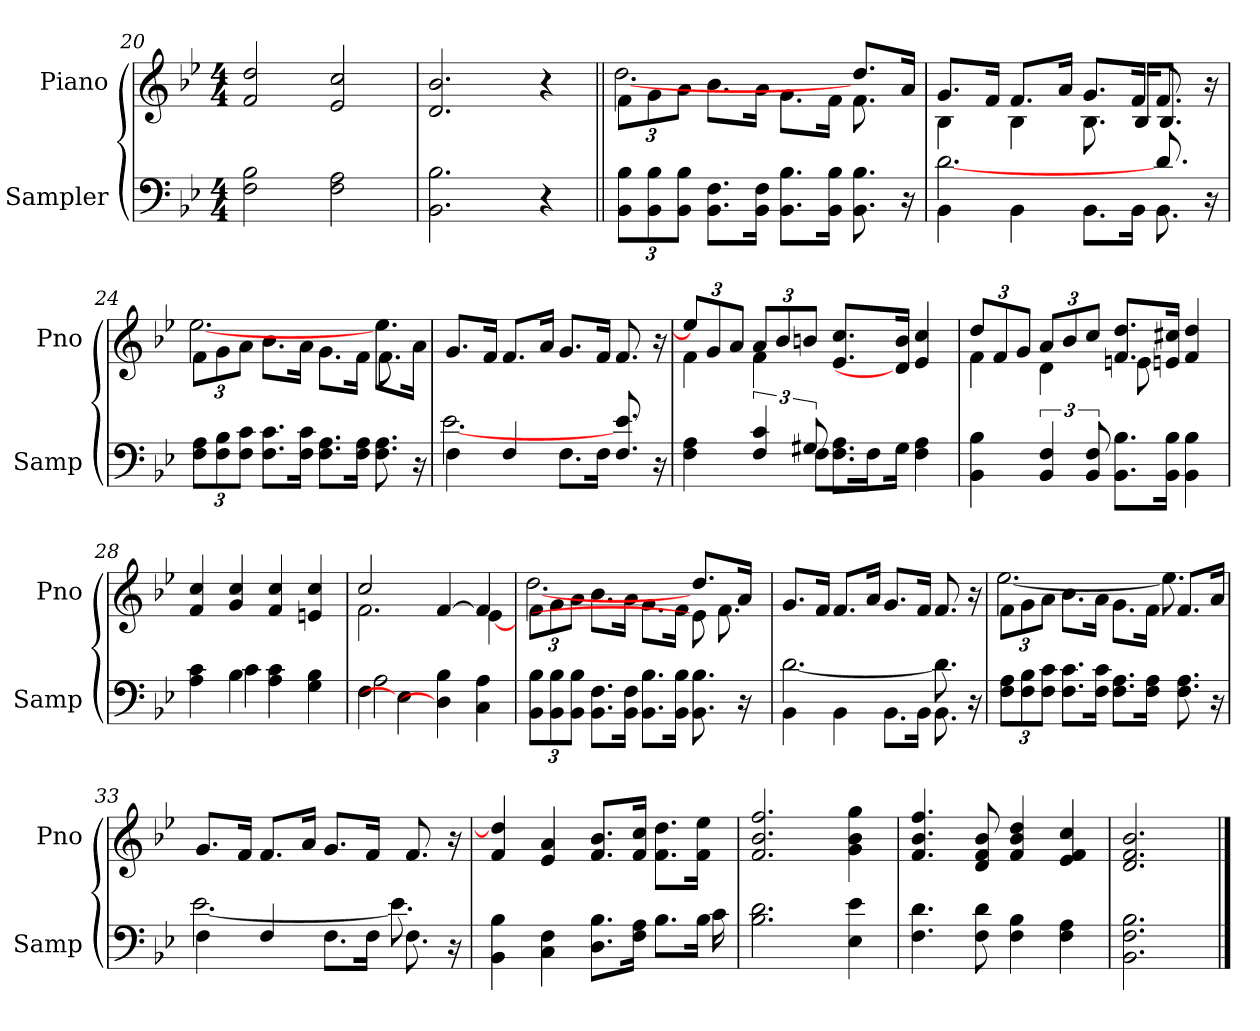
**kern	**kern
*part2	*part1
*staff2	*staff1
*I"Sampler	*I"Piano
*I'Samp	*I'Pno
*clefF4	*clefG2
*k[b-e-]	*k[b-e-]
*B-:	*B-:
*M4/4	*M4/4
=20	=20
2F\ 2B-\	2f/ 2dd/
2F\ 2A\	2e-/ 2cc/
=21	=21
2.BB-\ 2.B-\	2.d/ 2.b-/
4r	4r
=22||	=22||
*	*^
12BB-\ 12B-\L	12f\L	[2.dd
12BB-\ 12B-\	12g\	.
12BB-\ 12B-\J	12a\J	.
8.BB-\ 8.F\L	8.b-\L	.
16BB-\ 16F\Jk	16a\Jk	.
8.BB-\ 8.B-\L	8.g\L	.
16BB-\ 16B-\Jk	16f\Jk	.
8.BB-\ 8.B-\	8.dd/L	8.f
16r	16a/Jk	16ryy
=23	=23	=23
*^	*	*
4BB-\	[2.d	8.g/L	4B-
.	.	16f/Jk	.
4BB-\	.	8.f/L	4B-
.	.	16a/Jk	.
8.BB-\L	.	8.g/L	8.B-
16BB-\Jk	.	16f/Jk	16B-/KL
8.d/	8.BB-	8.f/	8.B-/J
16r	16ryy	16r	16ryy
*v	*v	*	*
=24	=24	=24
12F\ 12A\L	12f\L	[2.ee-
12F\ 12B-\	12g\	.
12F\ 12c\J	12a\J	.
8.F\ 8.c\L	8.b-\L	.
16F\ 16c\Jk	16a\Jk	.
8.F\ 8.A\L	8.g\L	.
16F\ 16A\Jk	16f\Jk	.
8.F 8.A	8.ee-\L	8.f
16r	16a\Jk	16ryy
*	*v	*v
=25	=25
*^	*
4F\	[2.e-	8.g/L
.	.	16f/Jk
4F	.	8.f/L
.	.	16a/Jk
8.F\L	.	8.g/L
16F\Jk	.	16f/Jk
8.F/ 8.e-/	4ryy	8.f
16r	.	16r
=26	=26	=26
*	*	*^
4F\ 4A\	12%5ryy	12ee-/L]	4f
.	.	12g/	.
.	.	12a/J	.
6F/ 6c/	.	12a/L	4f
.	.	12b-/	.
12G#X/	8F\L	12bn/J	.
8.F\ 8.A\L	.	8.e-/ 8.cc/L	2ryy
.	16ryy	.	.
.	16F\Jk	.	.
.	3ryy	.	.
16G#\Jk	.	16d]/ 16b/Jk	.
4F\ 4A\	.	4e-/ 4cc/	.
*v	*v	*	*
=27	=27	=27
4BB-\ 4B-\	12dd/L	4f
.	12f/	.
.	12g/J	.
6BB-/ 6F/	12a/L	4d
.	12b-/	.
12BB-/ 12F/	12cc/J	.
8.BB-\ 8.B-\L	8.f/ 8.dd/L	8e
.	.	4.ryy
16BB-\ 16B-\Jk	16en/ 16cc#X/Jk	.
4BB-\ 4B-\	4f/ 4dd/	.
*	*v	*v
=28	=28
*^	*
4A\ 4c\	4ryy	4f/ 4cc/
4B-\	4c	4g/ 4cc/
4A\ 4c\	2ryy	4f/ 4cc/
4G\ 4B-\	.	4en/ 4cc/
=29	=29	=29
*	*	*^
4F\	2A	2cc/	2.f
4E-\]	.	.	.
4D\] 4B-\	2ryy	[4f/	.
4C\ 4A\	.	4f/]	[4e-
*v	*v	*	*
=30	=30	=30
12BB-\ 12B-\L	12f\L	[2.dd
12BB-\ 12B-\	12g\	.
12BB-\ 12B-\J	12a\J	.
8.BB-\ 8.F\L	8.b-\L	.
16BB-\ 16F\Jk	16a\Jk	.
8.BB-\ 8.B-\L	8.g\L	.
16BB-\ 16B-\Jk	16f\Jk	.
8.BB-\ 8.B-\	8.dd/L	8e-]
.	.	8.f
16r	16a/Jk	.
16ryy	16ryy	.
*	*v	*v
=31	=31
*^	*
4BB-\	[2.d	8.g/L
.	.	16f/Jk
4BB-\	.	8.f/L
.	.	16a/Jk
8.BB-\L	.	8.g/L
16BB-\Jk	.	16f/Jk
8.BB-\	8.d]	8.f/
16r	16ryy	16r
*v	*v	*
=32	=32
*	*^
12F\ 12A\L	12f\L	[2.ee-
12F\ 12B-\	12g\	.
12F\ 12c\J	12a\J	.
8.F\ 8.c\L	8.b-\L	.
16F\ 16c\Jk	16a\Jk	.
8.F\ 8.A\L	8.g\L	.
16F\ 16A\Jk	16f\Jk	.
8.F\ 8.A\	8.f/L	8.ee-]
16r	16a/Jk	16ryy
*	*v	*v
=33	=33
*^	*
4F\	[2.e-	8.g/L
.	.	16f/Jk
4F	.	8.f/L
.	.	16a/Jk
8.F\L	.	8.g/L
16F\Jk	.	16f/Jk
8.F\	8.e-]	8.f/
16r	16ryy	16r
=34	=34	=34
4BB-\ 4B-\	2...ryy	4f/ 4dd/]
4C\ 4F\	.	4e-/ 4a/
8.D\ 8.B-\L	.	8.f/ 8.b-/L
16F\ 16A\Jk	.	16f/ 16cc/Jk
8.B-\L	.	8.f\ 8.dd\L
16B-\Jk	16c	16f\ 16ee-\Jk
*v	*v	*
=35	=35
2.B-\ 2.d\	2.f/ 2.b-/ 2.ff/
4E-\ 4e-\	4g\ 4b-\ 4gg\
=36	=36
4.F\ 4.d\	4.f/ 4.b-/ 4.ff/
8F\ 8d\	8d/ 8f/ 8b-/
4F\ 4B-\	4f/ 4b-/ 4dd/
4F\ 4A\	4e-/ 4f/ 4cc/
=37	=37
2.BB-\ 2.F\ 2.B-\	2.d/ 2.f/ 2.b-/
==	==
*-	*-
